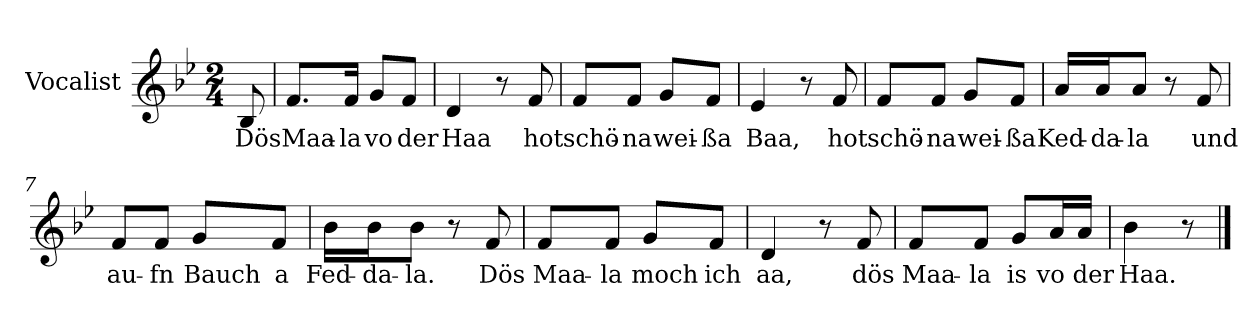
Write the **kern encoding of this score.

**kern	**text
*part1	*part1
*staff1	*staff1
*I"Vocalist	*
*k[b-e-]	*
*B-:	*
*M2/4	*
=	=
8B-	Dös
=1	=1
8.fL	Maa-
16fJk	-la
8gL	vo
8fJ	der
=2	=2
4d	Haa
8r	.
8f	hot
=3	=3
8fL	schö-
8fJ	-na
8gL	wei-
8fJ	-ßa
=4	=4
4e-	Baa,
8r	.
8f	hot
=5	=5
8fL	schö-
8fJ	-na
8gL	wei-
8fJ	-ßa
=6	=6
16aLL	Ked-
16aJ	-da-
8aJ	-la
8r	.
8f	und
=7	=7
8fL	au-
8fJ	-fn
8gL	Bauch
8fJ	a
=8	=8
16b-LL	Fed-
16b-J	-da-
8b-J	-la.
8r	.
8f	Dös
=9	=9
8fL	Maa-
8fJ	-la
8gL	moch
8fJ	ich
=10	=10
4d	aa,
8r	.
8f	dös
=11	=11
8fL	Maa-
8fJ	-la
8gL	is
16aL	vo
16aJJ	der
=12	=12
4b-	Haa.
8r	.
==	==
*-	*-
